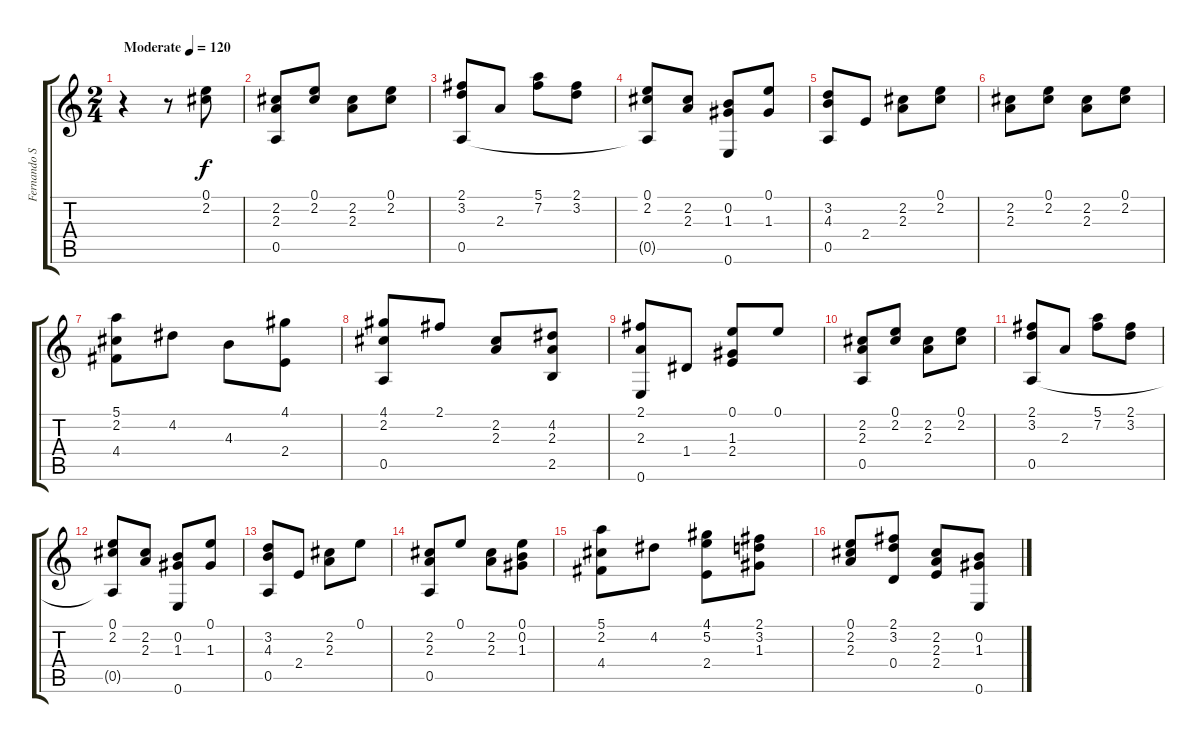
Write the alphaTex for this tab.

\track ("Fernando Sor" "Fernando S") {instrument acousticguitarnylon}
\staff {score tabs}
\tuning (E4 B3 G3 D3 A2 E2) {hide}
\ts (2 4)
\tempo (120 "Moderate")
\clef g2
\ks c
r.4{dy f instrument acousticguitarnylon} r.8 (0.1 2.2).8 |
(2.2 2.3 0.5).8 (0.1 2.2).8 (2.2 2.3).8 (0.1 2.2).8 |
(2.1 3.2 0.5).8 2.3.8 (5.1 7.2).8 (2.1 3.2).8 |
(0.1 2.2 0.5{t}).8 (2.2 2.3).8 (0.2 1.3 0.6).8 (0.1 1.3).8 |
(3.2 4.3 0.5).8 2.4.8 (2.2 2.3).8 (0.1 2.2).8 |
(2.2 2.3).8 (0.1 2.2).8 (2.2 2.3).8 (0.1 2.2).8 |
(5.1 2.2 4.4).8 4.2.8 4.3.8 (4.1 2.4).8 |
(4.1 2.2 0.5).8 2.1.8 (2.2 2.3).8 (4.2 2.3 2.5).8 |
(2.1 2.3 0.6).8 1.4.8 (0.1 1.3 2.4).8 0.1.8 |
(2.2 2.3 0.5).8 (0.1 2.2).8 (2.2 2.3).8 (0.1 2.2).8 |
(2.1 3.2 0.5).8 2.3.8 (5.1 7.2).8 (2.1 3.2).8 |
(0.1 2.2 0.5{t}).8 (2.2 2.3).8 (0.2 1.3 0.6).8 (0.1 1.3).8 |
(3.2 4.3 0.5).8 2.4.8 (2.2 2.3).8 0.1.8 |
(2.2 2.3 0.5).8 0.1.8 (2.2 2.3).8 (0.1 0.2 1.3).8 |
(5.1 2.2 4.4).8 4.2.8 (4.1 5.2 2.4).8 (2.1 3.2 1.3).8 |
(0.1 2.2 2.3).8 (2.1 3.2 0.4).8 (2.2 2.3 2.4).8 (0.2 1.3 0.6).8
